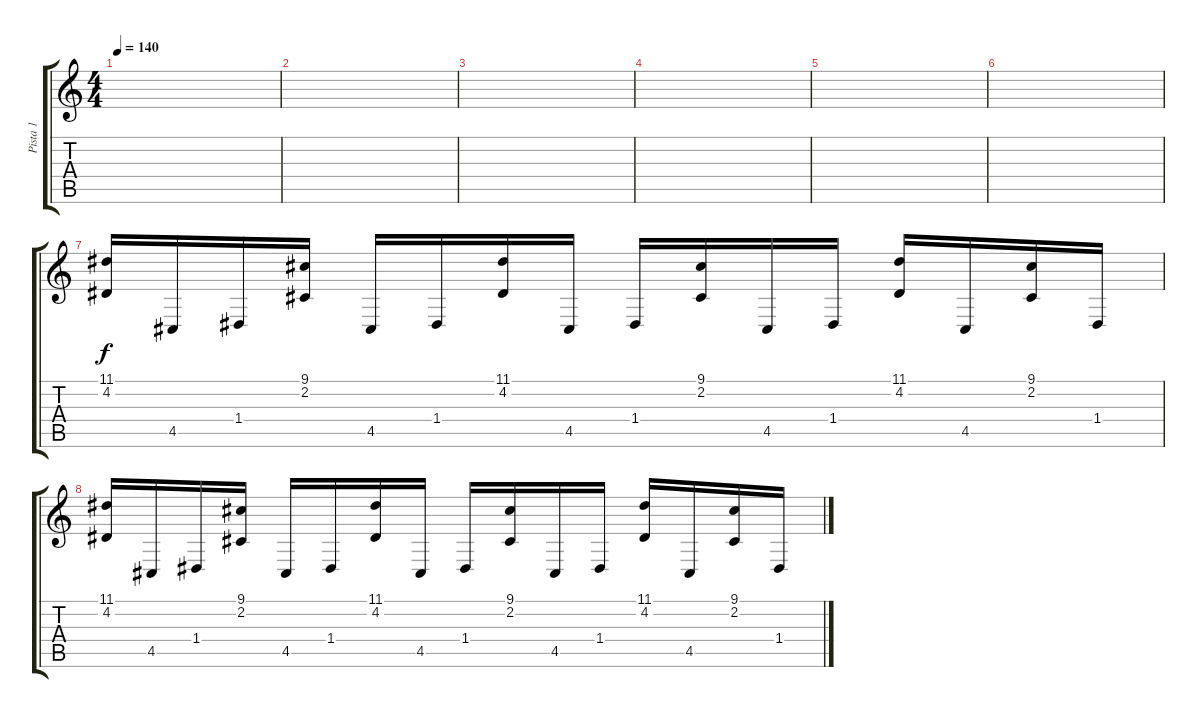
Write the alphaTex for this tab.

\track ("Pista 1" "Pista 1") {instrument lead2sawtooth}
\staff {score tabs}
\tuning (E4 B3 G3 D3 A2 E2) {hide}
\ts (4 4)
\tempo 140
\clef g2
\ks c
|
|
|
|
|
|
(11.1 4.2).16 4.5.16 1.4.16 (9.1 2.2).16 4.5.16 1.4.16 (11.1 4.2).16 4.5.16 1.4.16 (9.1 2.2).16 4.5.16 1.4.16 (11.1 4.2).16 4.5.16 (9.1 2.2).16 1.4.16 |
(11.1 4.2).16 4.5.16 1.4.16 (9.1 2.2).16 4.5.16 1.4.16 (11.1 4.2).16 4.5.16 1.4.16 (9.1 2.2).16 4.5.16 1.4.16 (11.1 4.2).16 4.5.16 (9.1 2.2).16 1.4.16
